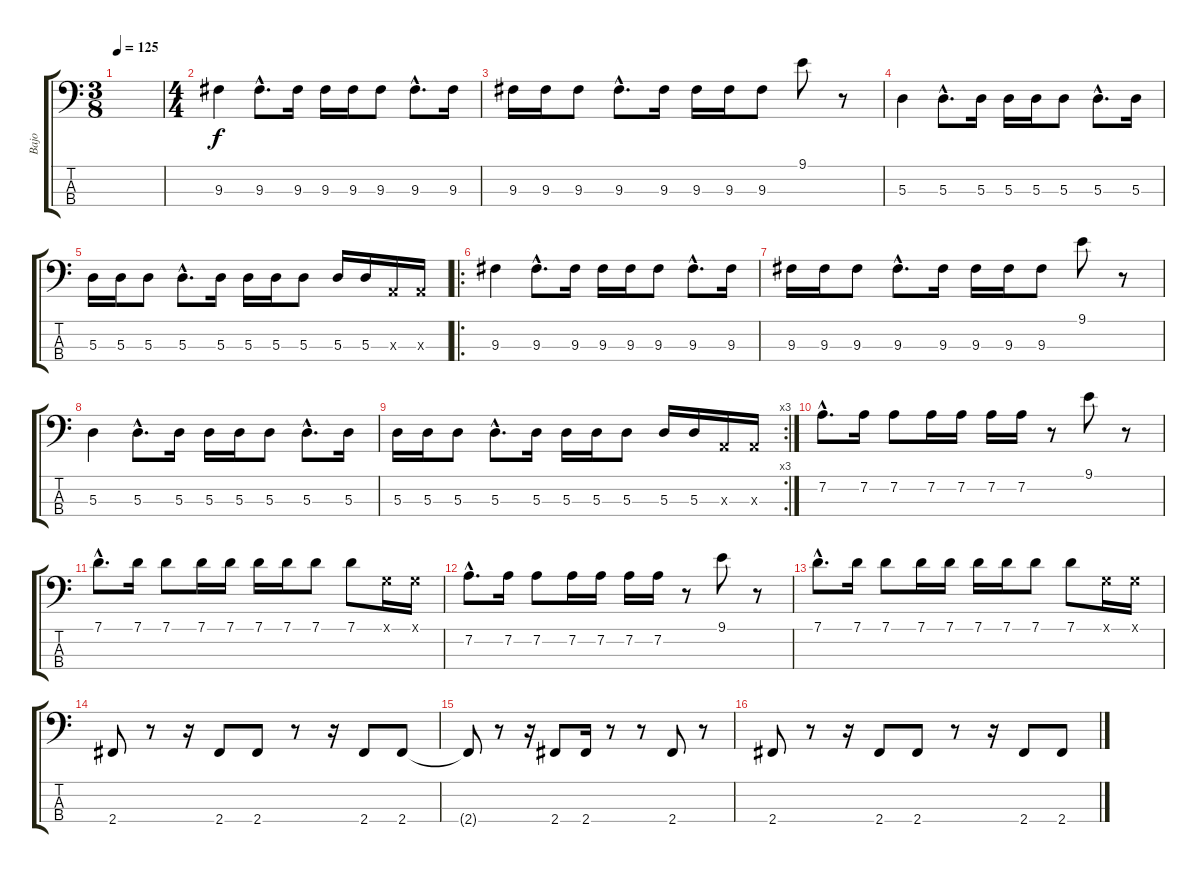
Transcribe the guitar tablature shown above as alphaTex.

\track ("Bajo" "Bajo") {instrument electricbassfinger}
\staff {score tabs}
\tuning (G2 D2 A1 E1) {hide}
\ts (3 8)
\tempo 125
\clef f4
\ks c
|
\ts (4 4)
9.3.4 9.3{hac}.8{d} 9.3.16 9.3.16 9.3.16 9.3.8 9.3{hac}.8{d} 9.3.16 |
9.3.16 9.3.16 9.3.8 9.3{hac}.8{d} 9.3.16 9.3.16 9.3.16 9.3.8 9.1.8 r.8 |
5.3.4 5.3{hac}.8{d} 5.3.16 5.3.16 5.3.16 5.3.8 5.3{hac}.8{d} 5.3.16 |
5.3.16 5.3.16 5.3.8 5.3{hac}.8{d} 5.3.16 5.3.16 5.3.16 5.3.8 5.3.16 5.3.16 0.3{x}.16 0.3{x}.16 |
\ro
9.3.4 9.3{hac}.8{d} 9.3.16 9.3.16 9.3.16 9.3.8 9.3{hac}.8{d} 9.3.16 |
9.3.16 9.3.16 9.3.8 9.3{hac}.8{d} 9.3.16 9.3.16 9.3.16 9.3.8 9.1.8 r.8 |
5.3.4 5.3{hac}.8{d} 5.3.16 5.3.16 5.3.16 5.3.8 5.3{hac}.8{d} 5.3.16 |
\rc 3
5.3.16 5.3.16 5.3.8 5.3{hac}.8{d} 5.3.16 5.3.16 5.3.16 5.3.8 5.3.16 5.3.16 0.3{x}.16 0.3{x}.16 |
7.2{hac}.8{d} 7.2.16 7.2.8 7.2.16 7.2.16 7.2.16 7.2.16 r.8 9.1.8 r.8 |
7.1{hac}.8{d} 7.1.16 7.1.8 7.1.16 7.1.16 7.1.16 7.1.16 7.1.8 7.1.8 0.1{x}.16 0.1{x}.16 |
7.2{hac}.8{d} 7.2.16 7.2.8 7.2.16 7.2.16 7.2.16 7.2.16 r.8 9.1.8 r.8 |
7.1{hac}.8{d} 7.1.16 7.1.8 7.1.16 7.1.16 7.1.16 7.1.16 7.1.8 7.1.8 0.1{x}.16 0.1{x}.16 |
2.4.8{instrument synthbass1} r.8 r.16 2.4.8 2.4.8 r.8 r.16 2.4.8 2.4.8 |
2.4{t}.8 r.8 r.16 2.4.8 2.4.16 r.8 r.8 2.4.8 r.8 |
2.4.8 r.8 r.16 2.4.8 2.4.8 r.8 r.16 2.4.8 2.4.8
